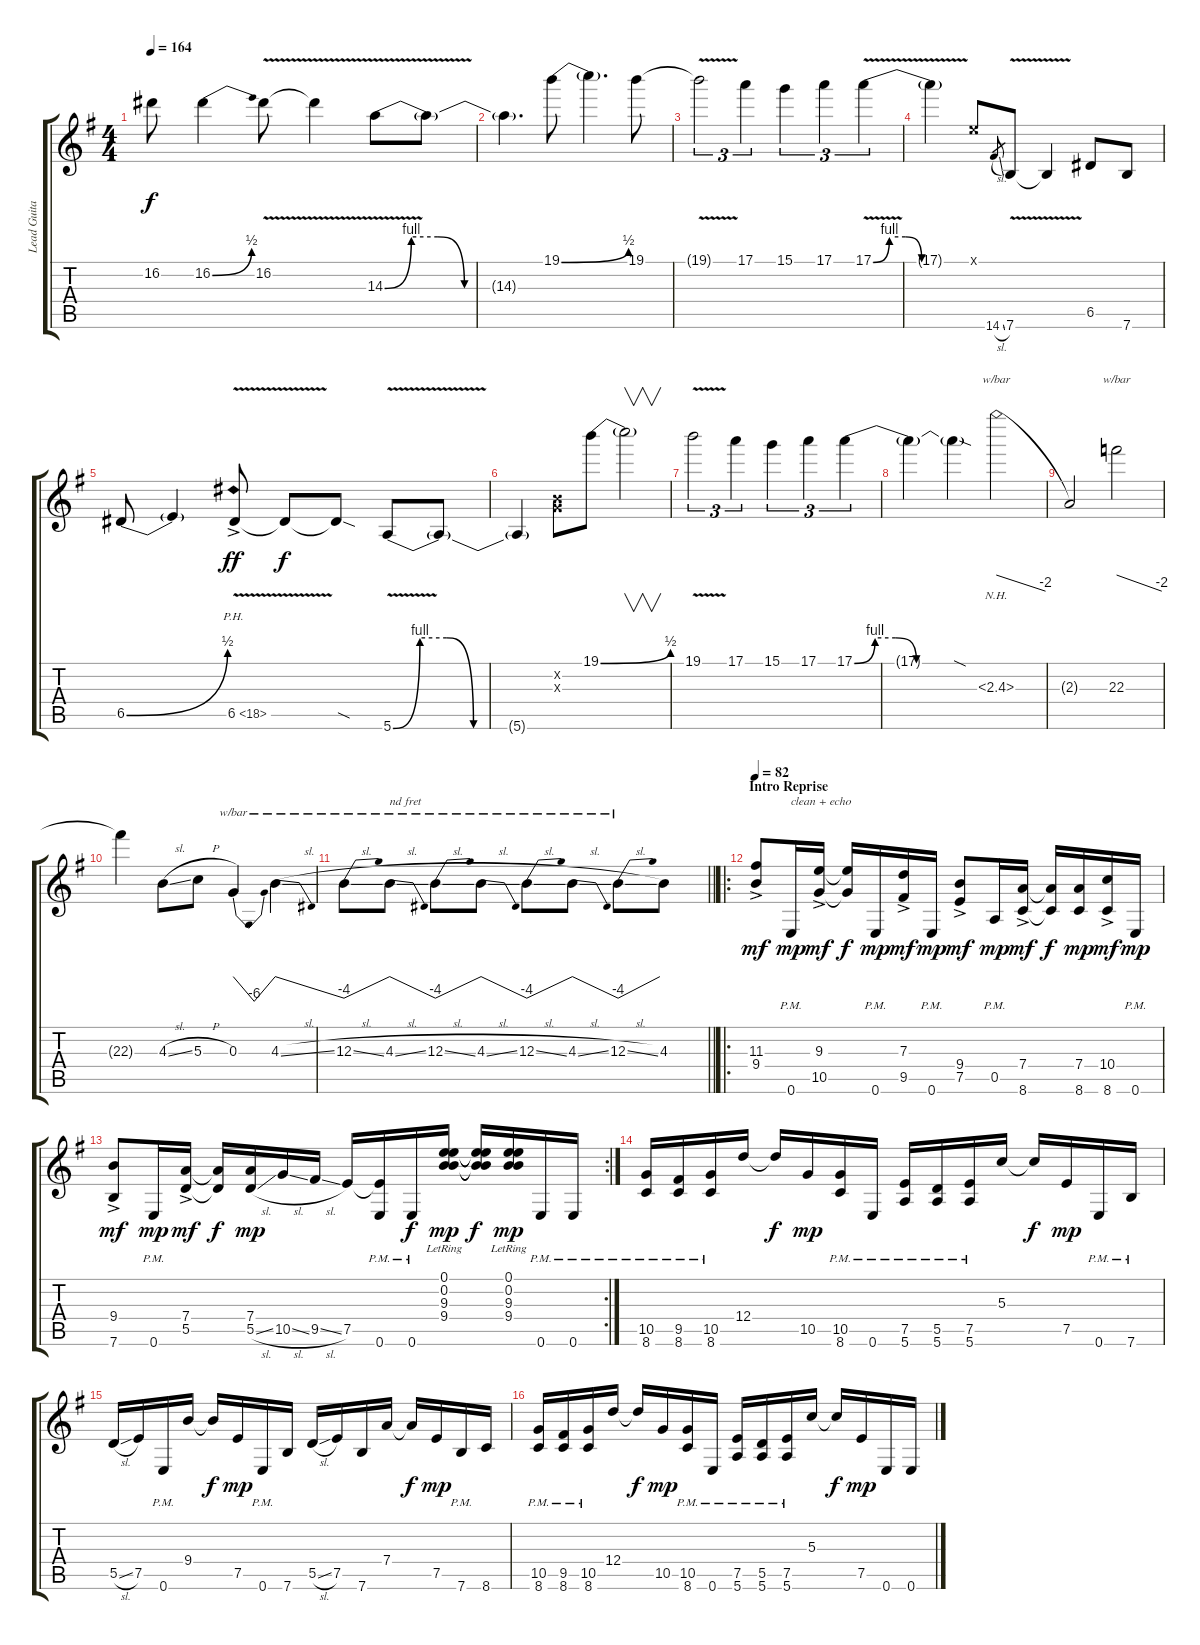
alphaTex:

\track ("Lead Guitar" "Lead Guita") {instrument electricguitarclean}
\staff {score tabs}
\tuning (E4 B3 G3 D3 A2 E2) {hide}
\ts (4 4)
\tempo 164
\clef g2
\ks g
16.2.8{dy f} 16.2{be (bend 0 0 60 2)}.4 16.2{v}.8 16.2{t}.4 14.3{be (custom 0 0 10 4 20 4 30 0 60 0) v}.8 14.3{t}.8 |
14.3{t}.4{d} 19.1{be (bend 0 0 60 2)}.8 19.1{t}.4{d} 19.1.8 |
19.1{v t}.2{tu (3 2)} 17.1.4{tu (3 2)} 15.1.4{tu (3 2)} 17.1.4{tu (3 2)} 17.1{be (custom 0 0 10 4 20 4 30 0 60 0) v}.4{tu (3 2)} |
17.1{t}.4 0.1{x}.8 14.6{sl}.8{gr} 7.6{v}.8 7.6{t}.4 6.5.8 7.6.8 |
6.5{be (bend 0 0 60 2)}.8 6.5{t}.4 6.5{ph 12 v ac}.8{dy ff} 6.5{t}.8{dy f} 6.5{sod t}.8 5.6{be (custom 0 0 10 4 20 4 30 0 60 0) v}.8 5.6{t}.8 |
5.6{t}.4 (0.2{x} 0.3{x}).8 19.1{be (bend 0 0 60 2)}.8 19.1{t}.2{v} |
19.1{v}.2{tu (3 2)} 17.1.4{tu (3 2)} 15.1.4{tu (3 2)} 17.1.4{tu (3 2)} 17.1{be (custom 0 0 10 4 20 4 30 0 60 0)}.4{tu (3 2)} |
17.1{t}.4 17.1{sod t}.4 2.3{nh}.2{tbe (dive default 0 0 60 -8)} |
2.3{t}.2 22.3.2{tbe (dive default 0 0 60 -8)} |
22.3{t}.4 4.3{sl}.8 5.3{h}.8 0.3.4{tbe (dip default 0 0 30 -24 60 0)} 4.3{sl}.4{tbe (dive default 0 0 60 -16)} |
\barLineRight lightlight
12.3{sl}.8{tbe (dive default 0 -16 60 0)} 4.3{sl}.8{tbe (dive default 0 0 60 -16) txt "nd fret"} 12.3{sl}.8{tbe (dive default 0 -16 60 0)} 4.3{sl}.8{tbe (dive default 0 0 60 -16)} 12.3{sl}.8{tbe (dive default 0 -16 60 0)} 4.3{sl}.8{tbe (dive default 0 0 60 -16)} 12.3{sl}.8{tbe (dive default 0 -16 60 0)} 4.3.8 |
\ro
\section ("" "Intro Reprise")
\tempo 82
(11.3{ac} 9.4{ac}).8{dy mf instrument electricguitarclean} 0.6{pm}.16{txt "clean + echo" dy mp} (9.3{ac} 10.5{ac}).16{dy mf} (9.3{t} 10.5{t}).16{dy f} 0.6{pm}.16{dy mp} (7.3{ac} 9.5{ac}).16{dy mf} 0.6{pm}.16{dy mp} (9.4{ac} 7.5{ac}).8{dy mf} 0.5{pm}.16{dy mp} (7.4{ac} 8.6{ac}).16{dy mf} (7.4{t} 8.6{t}).16{dy f} (7.4 8.6).16{dy mp} (10.4{ac} 8.6{ac}).16{dy mf} 0.6{pm}.16{dy mp} |
\rc 2
(9.4{ac} 7.6{ac}).8{dy mf} 0.6{pm}.16{dy mp} (7.4{ac} 5.5{ac}).16{dy mf} (7.4{t} 5.5{t}).16{dy f} (7.4 5.5{sl}).16{dy mp} 10.5{sl}.16 9.5{sl}.16 7.5.16 (7.5{t} 0.6{pm}).16 0.6{pm}.16{dy f} (0.1{lr} 0.2{lr} 9.3{lr} 9.4{lr}).16{dy mp} (0.1{t} 0.2{t} 9.3{t} 9.4{t}).16{dy f} (0.1{lr} 0.2{lr} 9.3{lr} 9.4{lr}).16{dy mp} 0.6{pm}.16 0.6{pm}.16 |
(10.5{pm} 8.6{pm}).16 (9.5{pm} 8.6{pm}).16 (10.5{pm} 8.6{pm}).16 12.4.16 12.4{t}.16{dy f} 10.5.16{dy mp} (10.5{pm} 8.6{pm}).16 0.6{pm}.16 (7.5{pm} 5.6{pm}).16 (5.5{pm} 5.6{pm}).16 (7.5{pm} 5.6{pm}).16 5.3.16 5.3{t}.16{dy f} 7.5.16{dy mp} 0.6{pm}.16 7.6{pm}.16 |
5.5{sl}.16 7.5.16 0.6{pm}.16 9.4.16 9.4{t}.16{dy f} 7.5.16{dy mp} 0.6{pm}.16 7.6.16 5.5{sl}.16 7.5.16 7.6.16 7.4.16 7.4{t}.16{dy f} 7.5.16{dy mp} 7.6{pm}.16 8.6.16 |
(10.5{pm} 8.6{pm}).16 (9.5{pm} 8.6{pm}).16 (10.5{pm} 8.6{pm}).16 12.4.16 12.4{t}.16{dy f} 10.5.16{dy mp} (10.5{pm} 8.6{pm}).16 0.6{pm}.16 (7.5{pm} 5.6{pm}).16 (5.5{pm} 5.6{pm}).16 (7.5{pm} 5.6{pm}).16 5.3.16 5.3{t}.16{dy f} 7.5.16{dy mp} 0.6.16 0.6.16
